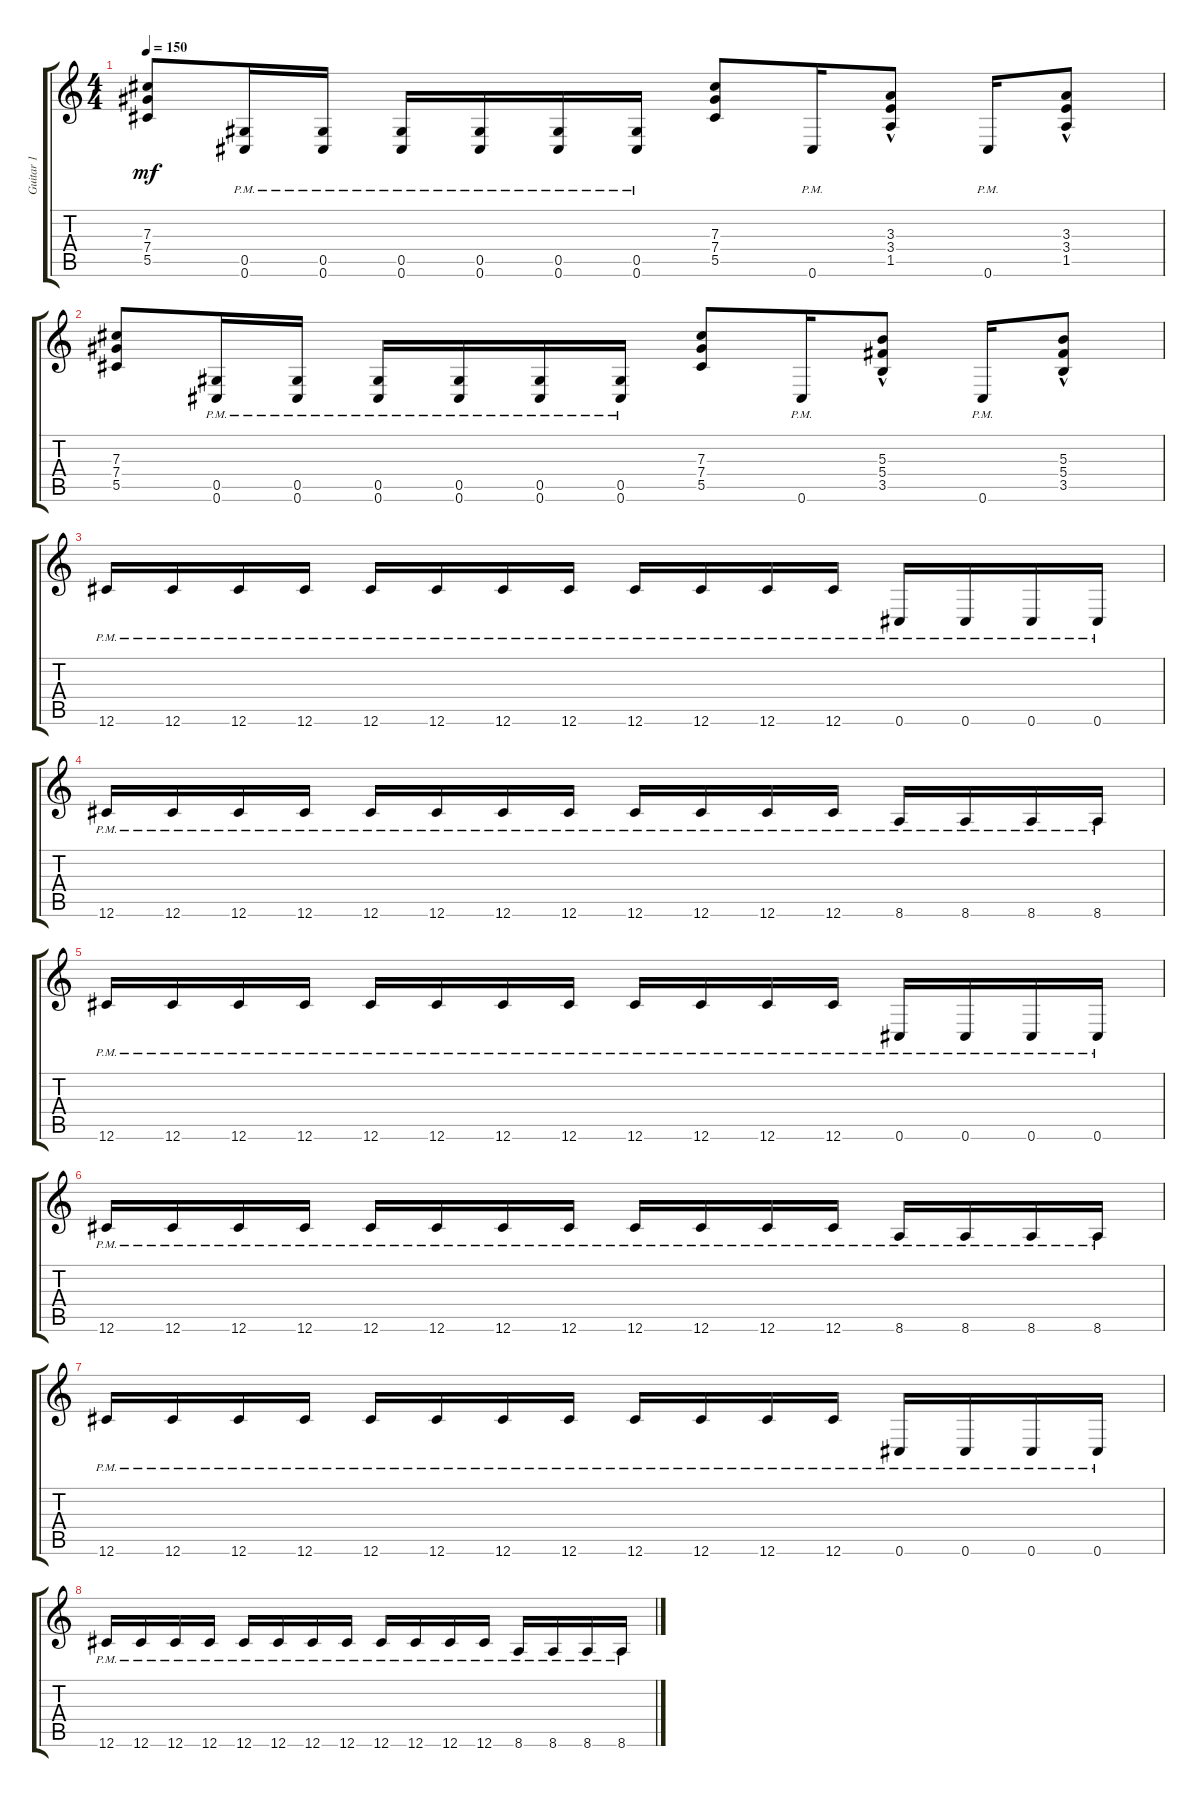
\track ("Guitar 1" "Guitar 1") {instrument acousticguitarsteel}
\staff {score tabs}
\tuning (Eb4 Bb3 Gb3 Db3 Ab2 Db2) {hide}
\ts (4 4)
\tempo 150
\clef g2
\ks c
(7.3 7.4 5.5).8{dy mf} (0.5{pm} 0.6{pm}).16 (0.5{pm} 0.6{pm}).16 (0.5{pm} 0.6{pm}).16 (0.5{pm} 0.6{pm}).16 (0.5{pm} 0.6{pm}).16 (0.5{pm} 0.6{pm}).16 (7.3 7.4 5.5).8 0.6{pm}.16 (3.3{hac} 3.4{hac} 1.5{hac}).8 0.6{pm}.16 (3.3{hac} 3.4{hac} 1.5{hac}).8 |
(7.3 7.4 5.5).8 (0.5{pm} 0.6{pm}).16 (0.5{pm} 0.6{pm}).16 (0.5{pm} 0.6{pm}).16 (0.5{pm} 0.6{pm}).16 (0.5{pm} 0.6{pm}).16 (0.5{pm} 0.6{pm}).16 (7.3 7.4 5.5).8 0.6{pm}.16 (5.3{hac} 5.4{hac} 3.5{hac}).8 0.6{pm}.16 (5.3{hac} 5.4{hac} 3.5{hac}).8 |
12.6{pm}.16 12.6{pm}.16 12.6{pm}.16 12.6{pm}.16 12.6{pm}.16 12.6{pm}.16 12.6{pm}.16 12.6{pm}.16 12.6{pm}.16 12.6{pm}.16 12.6{pm}.16 12.6{pm}.16 0.6{pm}.16 0.6{pm}.16 0.6{pm}.16 0.6{pm}.16 |
12.6{pm}.16 12.6{pm}.16 12.6{pm}.16 12.6{pm}.16 12.6{pm}.16 12.6{pm}.16 12.6{pm}.16 12.6{pm}.16 12.6{pm}.16 12.6{pm}.16 12.6{pm}.16 12.6{pm}.16 8.6{pm}.16 8.6{pm}.16 8.6{pm}.16 8.6{pm}.16 |
12.6{pm}.16 12.6{pm}.16 12.6{pm}.16 12.6{pm}.16 12.6{pm}.16 12.6{pm}.16 12.6{pm}.16 12.6{pm}.16 12.6{pm}.16 12.6{pm}.16 12.6{pm}.16 12.6{pm}.16 0.6{pm}.16 0.6{pm}.16 0.6{pm}.16 0.6{pm}.16 |
12.6{pm}.16 12.6{pm}.16 12.6{pm}.16 12.6{pm}.16 12.6{pm}.16 12.6{pm}.16 12.6{pm}.16 12.6{pm}.16 12.6{pm}.16 12.6{pm}.16 12.6{pm}.16 12.6{pm}.16 8.6{pm}.16 8.6{pm}.16 8.6{pm}.16 8.6{pm}.16 |
12.6{pm}.16 12.6{pm}.16 12.6{pm}.16 12.6{pm}.16 12.6{pm}.16 12.6{pm}.16 12.6{pm}.16 12.6{pm}.16 12.6{pm}.16 12.6{pm}.16 12.6{pm}.16 12.6{pm}.16 0.6{pm}.16 0.6{pm}.16 0.6{pm}.16 0.6{pm}.16 |
12.6{pm}.16 12.6{pm}.16 12.6{pm}.16 12.6{pm}.16 12.6{pm}.16 12.6{pm}.16 12.6{pm}.16 12.6{pm}.16 12.6{pm}.16 12.6{pm}.16 12.6{pm}.16 12.6{pm}.16 8.6{pm}.16 8.6{pm}.16 8.6{pm}.16 8.6{pm}.16
